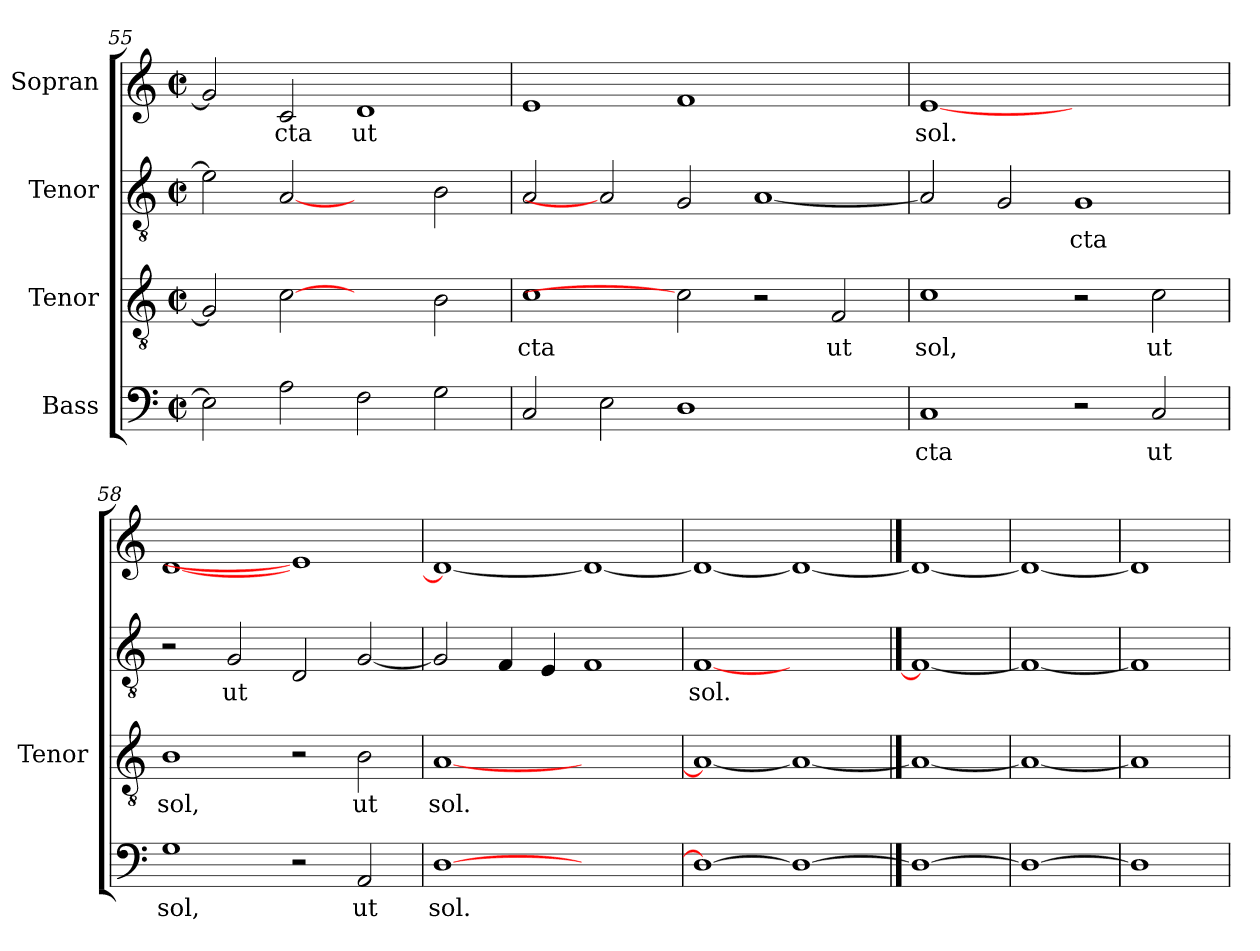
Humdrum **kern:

**kern	**text	**kern	**text	**kern	**text	**kern	**text
*part4	*part4	*part3	*part3	*part2	*part2	*part1	*part1
*staff4	*staff4	*staff3	*staff3	*staff2	*staff2	*staff1	*staff1
*I"Bass	*	*I"Tenor	*	*I"Tenor	*	*I"Sopran	*
*	*	*I'Tenor	*	*	*	*	*
!!LO:LB:g=z
*clefF4	*	*clefGv2	*	*clefGv2	*	*clefG2	*
*	*	*ITrd7c12	*	*ITrd7c12	*	*	*
*k[]	*	*k[]	*	*k[]	*	*k[]	*
*M2/2	*	*M2/2	*	*M2/2	*	*M2/2	*
*met(c|)	*	*met(c|)	*	*met(c|)	*	*met(c|)	*
=55	=55	=55	=55	=55	=55	=55	=55
2Ei\]	.	2GGi/]	.	2Ei\]	.	2gi/]	.
!	!	!	!	!	!	!	!LO:LY:b:color=#000000
2Ai\	.	[2Ci	.	[2AAi	.	2ci/	-cta
!	!	!	!	!	!	!	!LO:LY:b:color=#000000
2Fi\	.	2ryy	.	2ryy	.	1di	ut
2Gi\	.	2BBi\	.	2BBi\	.	.	.
=56	=56	=56	=56	=56	=56	=56	=56
!	!	!	!LO:LY:b:color=#000000	!	!	!	!
2Ci/	.	1Ci	-cta	2AAi/	.	1ei	.
2Ei\	.	.	.	2AAi]	.	.	.
1Di	.	2Ci]	.	2GGi/	.	1fi	.
.	.	2r	.	[<1AAi	.	.	.
!	!	!	!LO:LY:b:color=#000000	!	!	!	!
2ryy	.	2FFi/	ut	.	.	2ryy	.
=57	=57	=57	=57	=57	=57	=57	=57
!	!LO:LY:b:color=#000000	!	!	!	!	!	!
!	!	!	!LO:LY:b:color=#000000	!	!	!	!
!	!	!	!	!	!	!	!LO:LY:b:color=#000000
1Ci	-cta	1Ci	sol,	2AAi/]	.	[1ei	sol.
.	.	.	.	2GGi/	.	.	.
!	!	!	!	!	!LO:LY:b:color=#000000	!	!
2r	.	2r	.	1GGi	-cta	1ryy	.
!	!LO:LY:b:color=#000000	!	!	!	!	!	!
!	!	!	!LO:LY:b:color=#000000	!	!	!	!
2Ci/	ut	2Ci\	ut	.	.	.	.
=58	=58	=58	=58	=58	=58	=58	=58
!	!LO:LY:b:color=#000000	!	!	!	!	!	!
!	!	!	!LO:LY:b:color=#000000	!	!	!	!
1Gi	sol,	1BBi	sol,	2r	.	[<1di	.
!	!	!	!	!	!LO:LY:b:color=#000000	!	!
.	.	.	.	2GGi/	ut	.	.
2r	.	2r	.	2DDi/	.	1ei]	.
!	!LO:LY:b:color=#000000	!	!	!	!	!	!
!	!	!	!LO:LY:b:color=#000000	!	!	!	!
2AAi/	ut	2BBi\	ut	[<2GGi/	.	.	.
=59	=59	=59	=59	=59	=59	=59	=59
!	!LO:LY:b:color=#000000	!	!	!	!	!	!
!	!	!	!LO:LY:b:color=#000000	!	!	!	!
[>1Di	sol.	[<1AAi	sol.	2GGi/]	.	1di_<	.
.	.	.	.	4FFi/	.	.	.
.	.	.	.	4EEi/	.	.	.
1ryy	.	1ryy	.	1FFi	.	1di_	.
=60	=60	=60	=60	=60	=60	=60	=60
!	!	!	!	!	!LO:LY:b:color=#000000	!	!
1Di_>	.	1AAi_<	.	[1FFi	sol.	1di_<	.
1Di_	.	1AAi_	.	1ryy	.	1di_	.
==61	==61	==61	==61	==61	==61	==61	==61
1Di_	.	1AAi_	.	1FFi_	.	1di_	.
=62	=62	=62	=62	=62	=62	=62	=62
1Di_	.	1AAi_	.	1FFi_	.	1di_	.
=63	=63	=63	=63	=63	=63	=63	=63
1Di]	.	1AAi]	.	1FFi]	.	1di]	.
=	=	=	=	=	=	=	=
*-	*-	*-	*-	*-	*-	*-	*-
